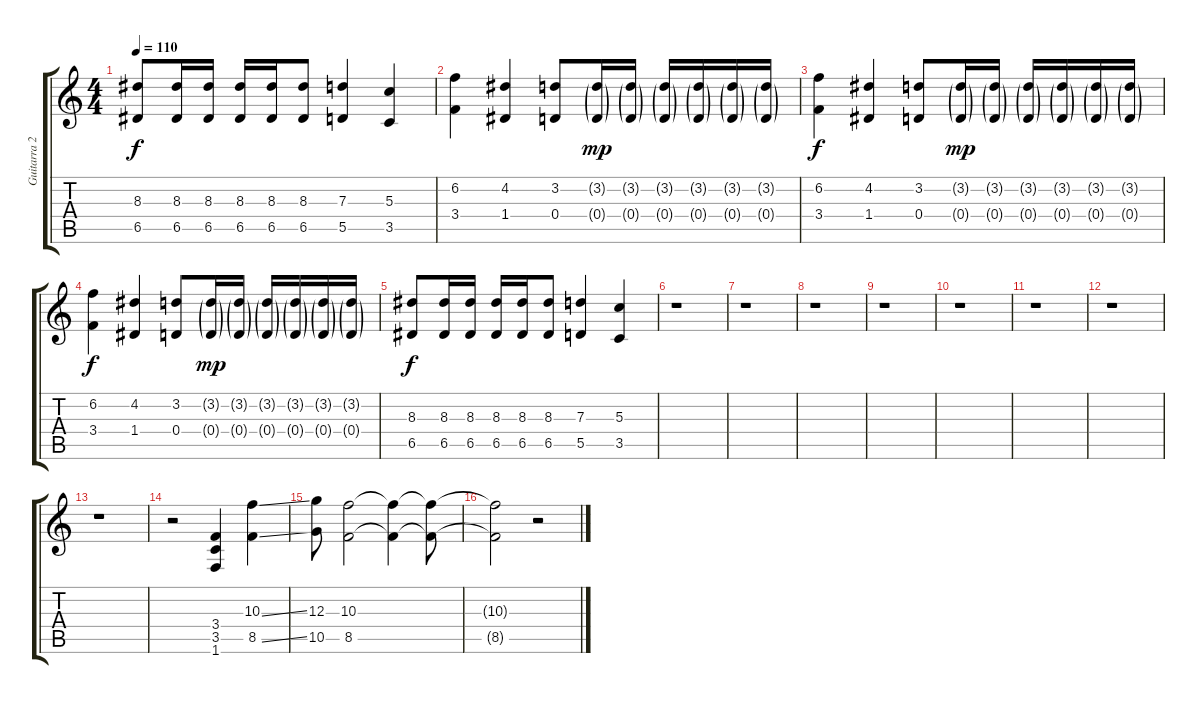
\track ("Guitarra 2" "Guitarra 2") {instrument overdrivenguitar}
\staff {score tabs}
\tuning (E4 B3 G3 D3 A2 E2) {hide}
\ts (4 4)
\tempo 110
\clef g2
\ks c
(8.3 6.5).8{dy f} (8.3 6.5).16 (8.3 6.5).16 (8.3 6.5).16 (8.3 6.5).16 (8.3 6.5).8 (7.3 5.5).4 (5.3 3.5).4 |
(6.2 3.4).4 (4.2 1.4).4 (3.2 0.4).8 (3.2{g} 0.4{g}).16{dy mp} (3.2{g} 0.4{g}).16 (3.2{g} 0.4{g}).16 (3.2{g} 0.4{g}).16 (3.2{g} 0.4{g}).16 (3.2{g} 0.4{g}).16 |
(6.2 3.4).4{dy f} (4.2 1.4).4 (3.2 0.4).8 (3.2{g} 0.4{g}).16{dy mp} (3.2{g} 0.4{g}).16 (3.2{g} 0.4{g}).16 (3.2{g} 0.4{g}).16 (3.2{g} 0.4{g}).16 (3.2{g} 0.4{g}).16 |
(6.2 3.4).4{dy f} (4.2 1.4).4 (3.2 0.4).8 (3.2{g} 0.4{g}).16{dy mp} (3.2{g} 0.4{g}).16 (3.2{g} 0.4{g}).16 (3.2{g} 0.4{g}).16 (3.2{g} 0.4{g}).16 (3.2{g} 0.4{g}).16 |
(8.3 6.5).8{dy f} (8.3 6.5).16 (8.3 6.5).16 (8.3 6.5).16 (8.3 6.5).16 (8.3 6.5).8 (7.3 5.5).4 (5.3 3.5).4 |
r.1 |
r.1 |
r.1 |
r.1 |
r.1 |
r.1 |
r.1 |
r.1 |
r.2 (3.4 3.5 1.6).4 (10.3{ss} 8.5{ss}).4 |
(12.3 10.5).8 (10.3 8.5).2 (10.3{t} 8.5{t}).4 (10.3{t} 8.5{t}).8 |
(10.3{t} 8.5{t}).2 r.2
